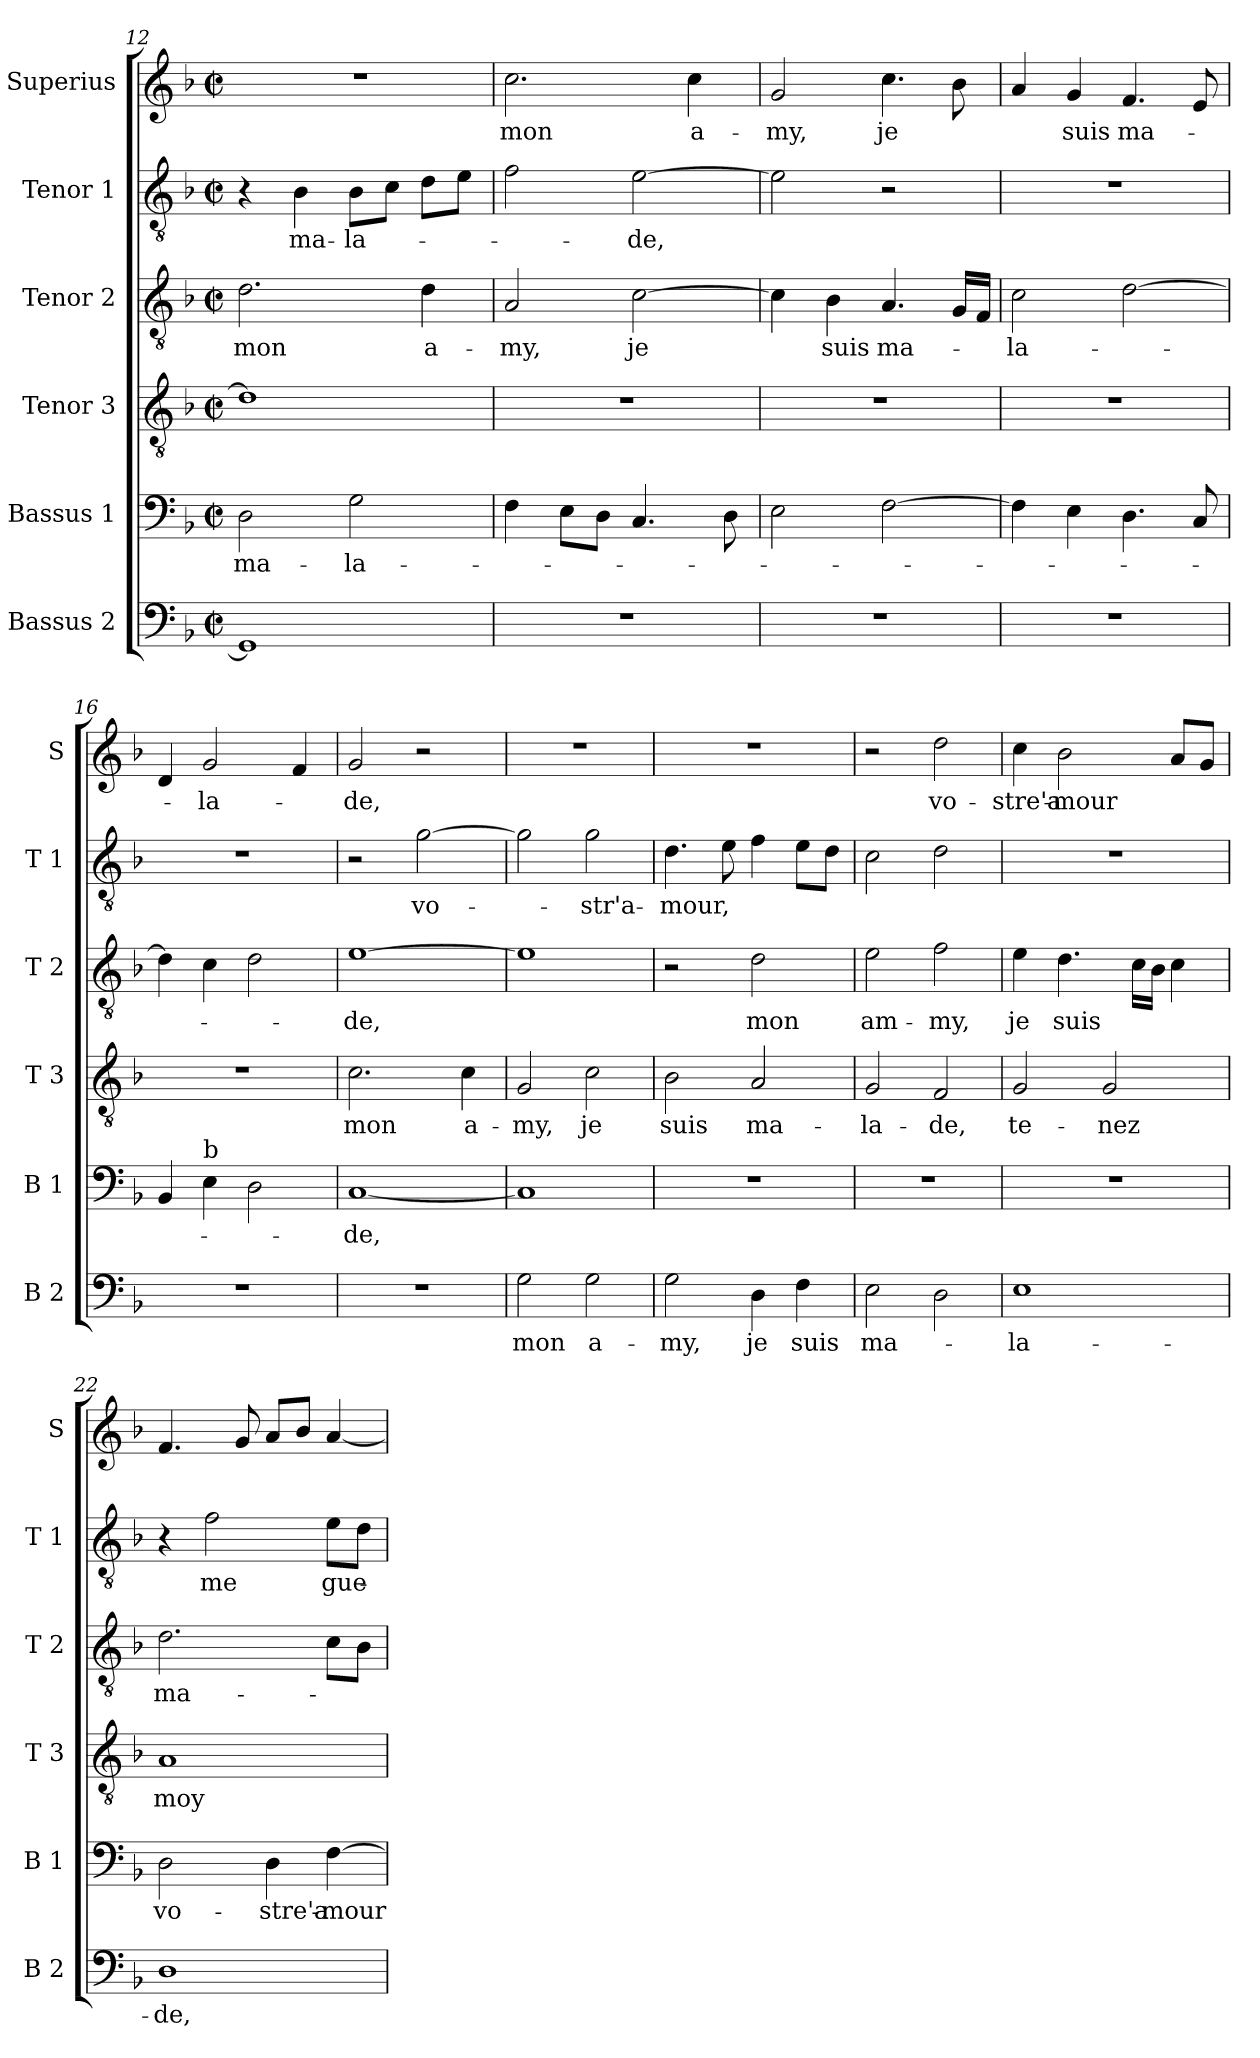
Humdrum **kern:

**kern	**text	**kern	**text	**kern	**text	**kern	**text	**kern	**text	**kern	**text
*part6	*part6	*part5	*part5	*part4	*part4	*part3	*part3	*part2	*part2	*part1	*part1
*staff6	*staff6	*staff5	*staff5	*staff4	*staff4	*staff3	*staff3	*staff2	*staff2	*staff1	*staff1
*I"Bassus 2	*	*I"Bassus 1	*	*I"Tenor 3	*	*I"Tenor 2	*	*I"Tenor 1	*	*I"Superius	*
*I'B 2	*	*I'B 1	*	*I'T 3	*	*I'T 2	*	*I'T 1	*	*I'S	*
!!LO:PB:g=z
*clefF4	*	*clefF4	*	*clefGv2	*	*clefGv2	*	*clefGv2	*	*clefG2	*
*k[b-]	*	*k[b-]	*	*k[b-]	*	*k[b-]	*	*k[b-]	*	*k[b-]	*
*F:	*	*F:	*	*F:	*	*F:	*	*F:	*	*F:	*
*M2/2	*	*M2/2	*	*M2/2	*	*M2/2	*	*M2/2	*	*M2/2	*
*met(c|)	*	*met(c|)	*	*met(c|)	*	*met(c|)	*	*met(c|)	*	*met(c|)	*
=12	=12	=12	=12	=12	=12	=12	=12	=12	=12	=12	=12
1GG]	.	2D\	ma-	1d]	.	2.d\	mon	4r	.	1r	.
.	.	.	.	.	.	.	.	4B-\	ma-	.	.
.	.	2G\	-la-	.	.	.	.	8B-\L	-la-	.	.
.	.	.	.	.	.	.	.	8c\J	.	.	.
.	.	.	.	.	.	4d\	a-	8d\L	.	.	.
.	.	.	.	.	.	.	.	8e\J	.	.	.
=13	=13	=13	=13	=13	=13	=13	=13	=13	=13	=13	=13
1r	.	4F\	.	1r	.	2A/	-my,	2f\	.	2.cc\	mon
.	.	8E\L	.	.	.	.	.	.	.	.	.
.	.	8D\J	.	.	.	.	.	.	.	.	.
.	.	4.C/	.	.	.	[2c\	je	[2e\	-de,	.	.
.	.	.	.	.	.	.	.	.	.	4cc\	a-
.	.	8D\	.	.	.	.	.	.	.	.	.
=14	=14	=14	=14	=14	=14	=14	=14	=14	=14	=14	=14
1r	.	2E\	.	1r	.	4c\]	.	2e\]	.	2g/	-my,
.	.	.	.	.	.	4B-\	suis	.	.	.	.
.	.	[2F\	.	.	.	4.A/	ma-	2r	.	4.cc\	je
.	.	.	.	.	.	16G/LL	.	.	.	8b-\	.
.	.	.	.	.	.	16F/JJ	.	.	.	.	.
=15	=15	=15	=15	=15	=15	=15	=15	=15	=15	=15	=15
1r	.	4F\]	.	1r	.	2c\	-la-	1r	.	4a/	.
.	.	4E\	.	.	.	.	.	.	.	4g/	suis
.	.	4.D\	.	.	.	[2d\	.	.	.	4.f/	ma-
.	.	8C/	.	.	.	.	.	.	.	8e/	.
=16	=16	=16	=16	=16	=16	=16	=16	=16	=16	=16	=16
1r	.	4BB-/	.	1r	.	4d\]	.	1r	.	4d/	.
!	!	!LO:TX:a:t=b	!	!	!	!	!	!	!	!	!
.	.	4E\	.	.	.	4c\	.	.	.	2g/	-la-
.	.	2D\	.	.	.	2d\	.	.	.	.	.
.	.	.	.	.	.	.	.	.	.	4f/	.
=17	=17	=17	=17	=17	=17	=17	=17	=17	=17	=17	=17
1r	.	[1C	-de,	2.c\	mon	[1e	-de,	2r	.	2g/	-de,
.	.	.	.	.	.	.	.	[2g\	vo-	2r	.
.	.	.	.	4c\	a-	.	.	.	.	.	.
!!LO:LB:g=z
=18	=18	=18	=18	=18	=18	=18	=18	=18	=18	=18	=18
2G\	mon	1C]	.	2G/	-my,	1e]	.	2g\]	.	1r	.
2G\	a-	.	.	2c\	je	.	.	2g\	-str'a-	.	.
=19	=19	=19	=19	=19	=19	=19	=19	=19	=19	=19	=19
2G\	-my,	1r	.	2B-\	suis	2r	.	4.d\	-mour,	1r	.
.	.	.	.	.	.	.	.	8e\	.	.	.
4D\	je	.	.	2A/	ma-	2d\	mon	4f\	.	.	.
4F\	suis	.	.	.	.	.	.	8e\L	.	.	.
.	.	.	.	.	.	.	.	8d\J	.	.	.
=20	=20	=20	=20	=20	=20	=20	=20	=20	=20	=20	=20
2E\	ma-	1r	.	2G/	-la-	2e\	am-	2c\	.	2r	.
2D\	.	.	.	2F/	-de,	2f\	-my,	2d\	.	2dd\	vo-
=21	=21	=21	=21	=21	=21	=21	=21	=21	=21	=21	=21
1E	-la-	1r	.	2G/	te-	4e\	je	1r	.	4cc\	-stre'a-
.	.	.	.	.	.	4.d\	suis	.	.	2b-\	-mour
.	.	.	.	2G/	-nez	.	.	.	.	.	.
.	.	.	.	.	.	16c\LL	.	.	.	.	.
.	.	.	.	.	.	16B-\JJ	.	.	.	.	.
.	.	.	.	.	.	4c\	.	.	.	8a/L	.
.	.	.	.	.	.	.	.	.	.	8g/J	.
=22	=22	=22	=22	=22	=22	=22	=22	=22	=22	=22	=22
1D	-de,	2D\	vo-	1A	moy	2.d\	ma-	4r	.	4.f/	.
.	.	.	.	.	.	.	.	2f\	me	.	.
.	.	.	.	.	.	.	.	.	.	8g/	.
.	.	4D\	-stre'a-	.	.	.	.	.	.	8a/L	.
.	.	.	.	.	.	.	.	.	.	8b-/J	.
.	.	[4F\	-mour	.	.	8c\L	.	8e\L	gue-	[4a/	.
.	.	.	.	.	.	8B-\J	.	8d\J	.	.	.
=	=	=	=	=	=	=	=	=	=	=	=
*-	*-	*-	*-	*-	*-	*-	*-	*-	*-	*-	*-
